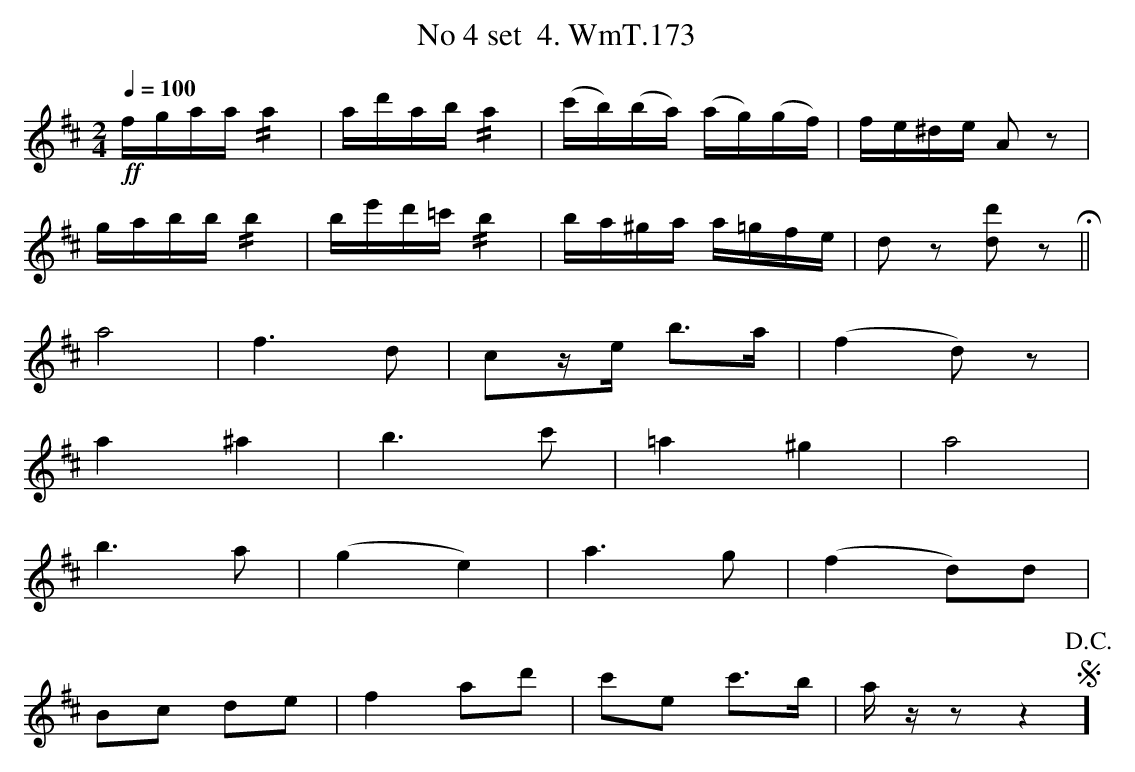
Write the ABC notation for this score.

X:1
T:No 4 set  4. WmT.173
M:2/4
L:1/8
Q:1/4=100
K:D
!ff!f/g/a/a/ !//!a2|a/d'/a/b/ !//!a2|\\
(c'/b/)(b/a/) (a/g/)(g/f/)|f/e/^d/e/ Az|
g/a/b/b/ !//!b2|b/e'/d'/=c'/ !//!b2|\\
b/a/^g/a/ a/=g/f/e/|dz [d'd]zH||
a4|f3 d|cz/e/ b>a|(f2 d)z|
a2 ^a2|b3 c'|=a2 ^g2|a4|
b3 a|(g2 e2)|a3 g|(f2 d)d|
Bc de|f2 ad'|c'e c'>b|a/z/z z2 S!D.C.!\\]
